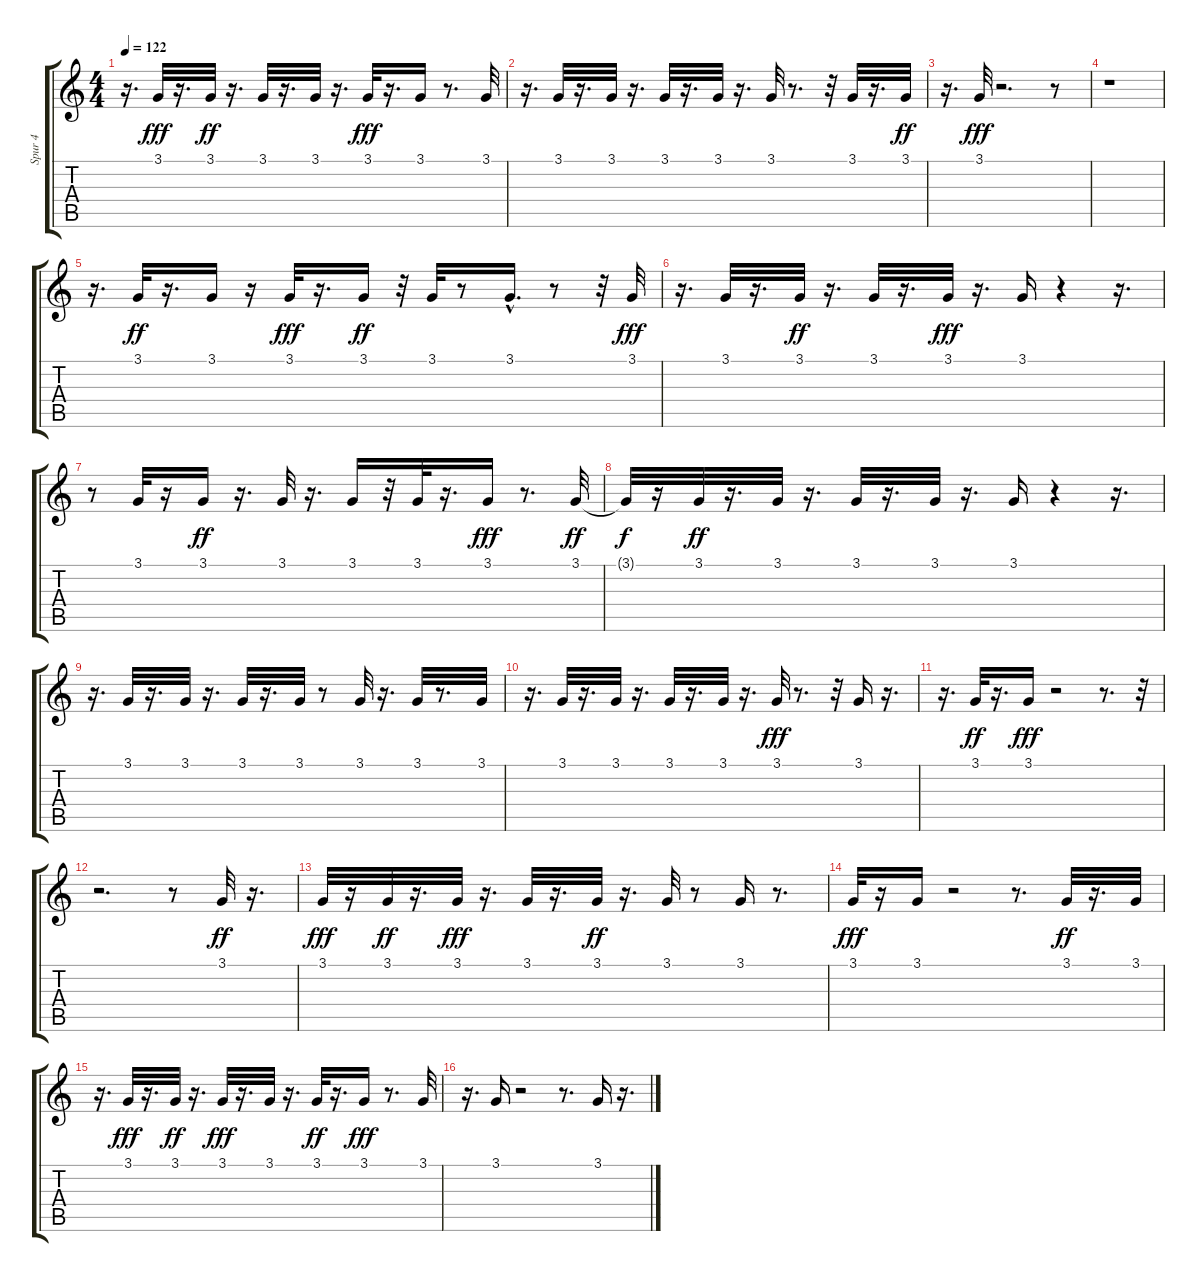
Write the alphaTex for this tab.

\track ("Spur 4" "Spur 4") {instrument brightacousticpiano}
\staff {score tabs}
\tuning (E4 B3 G3 D3 A2 E2) {hide}
\ts (4 4)
\tempo 122
\clef g2
\ks c
r.16{d dy ff} 3.1.32{dy fff} r.16{d} 3.1.32{dy ff} r.16{d} 3.1.32 r.16{d} 3.1.32 r.16{d} 3.1.32{dy fff} r.16{d} 3.1.16 r.8{d} 3.1.32 |
r.16{d} 3.1.32 r.16{d} 3.1.32 r.16{d} 3.1.32 r.16{d} 3.1.32 r.16{d} 3.1.32 r.8{d} r.32 3.1.32 r.16{d} 3.1.32{dy ff} |
r.16{d} 3.1.32{dy fff} r.2{d} r.8 |
r.1 |
r.16{d} 3.1.32{dy ff} r.16{d} 3.1.16 r.16 3.1.32{dy fff} r.16{d} 3.1.16{dy ff} r.32 3.1.32 r.8 3.1{hac}.16{d} r.8 r.32 3.1.32{dy fff} |
r.16{d} 3.1.32 r.16{d} 3.1.32{dy ff} r.16{d} 3.1.32 r.16{d} 3.1.32{dy fff} r.16{d} 3.1.16 r.4 r.16{d} |
r.8 3.1.32 r.16 3.1.16{dy ff} r.16{d} 3.1.32 r.16{d} 3.1.16 r.32 3.1.32 r.16{d} 3.1.16{dy fff} r.8{d} 3.1.32{dy ff} |
3.1{t}.32{dy f} r.16 3.1.32{dy ff} r.16{d} 3.1.32 r.16{d} 3.1.32 r.16{d} 3.1.32 r.16{d} 3.1.16 r.4 r.16{d} |
r.16{d} 3.1.32 r.16{d} 3.1.32 r.16{d} 3.1.32 r.16{d} 3.1.32 r.8 3.1.32 r.16{d} 3.1.32 r.8{d} 3.1.32 |
r.16{d} 3.1.32 r.16{d} 3.1.32 r.16{d} 3.1.32 r.16{d} 3.1.32 r.16{d} 3.1.32{dy fff} r.8{d} r.32 3.1.16 r.16{d} |
r.16{d} 3.1.32{dy ff} r.16{d} 3.1.16{dy fff} r.2 r.8{d} r.32 |
r.2{d} r.8 3.1.32{dy ff} r.16{d} |
3.1.32{dy fff} r.16 3.1.32{dy ff} r.16{d} 3.1.32{dy fff} r.16{d} 3.1.32 r.16{d} 3.1.32{dy ff} r.16{d} 3.1.32 r.8 3.1.16 r.8{d} |
3.1.32{dy fff} r.16 3.1.16 r.2 r.8{d} 3.1.32{dy ff} r.16{d} 3.1.32 |
r.16{d} 3.1.32{dy fff} r.16{d} 3.1.32{dy ff} r.16{d} 3.1.32{dy fff} r.16{d} 3.1.32 r.16{d} 3.1.32{dy ff} r.16{d} 3.1.16{dy fff} r.8{d} 3.1.32 |
r.16{d} 3.1.16 r.2 r.8{d} 3.1.16 r.16{d}
